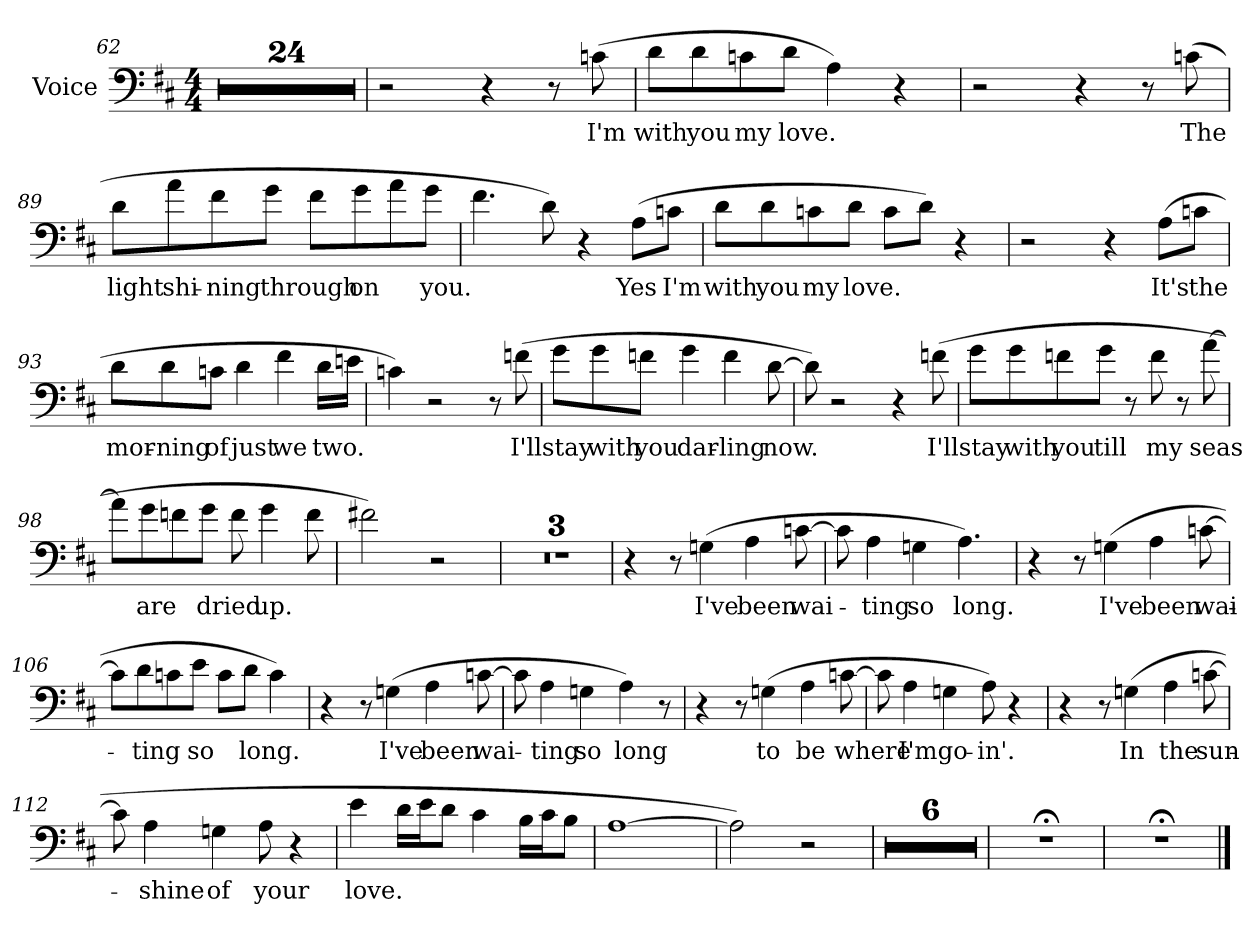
**kern	**text
*part1	*part1
*staff1	*staff1
*I"Voice	*
*I'Voice	*
*clefF4	*
*k[f#c#]	*
*M4/4	*
=62	=62
1r	.
=63	=63
1r	.
=64	=64
1r	.
=65	=65
1r	.
=66	=66
1r	.
=67	=67
1r	.
=68	=68
1r	.
=69	=69
1r	.
=70	=70
1r	.
=71	=71
1r	.
=72	=72
1r	.
=73	=73
1r	.
=74	=74
1r	.
=75	=75
1r	.
=76	=76
1r	.
=77	=77
1r	.
=78	=78
1r	.
=79	=79
1r	.
=80	=80
1r	.
=81	=81
1r	.
=82	=82
1r	.
=83	=83
1r	.
=84	=84
1r	.
=85	=85
1r	.
=86	=86
2r	.
4r	.
8r	.
!	!LO:LY:b
(>8cn\	I'm
=87	=87
!	!LO:LY:b
8d\L	with
!	!LO:LY:b
8d\	you
!	!LO:LY:b
8cn\	my
!	!LO:LY:b
8d\J	love.
4A\)	.
4r	.
=88	=88
2r	.
4r	.
8r	.
!	!LO:LY:b
(>8cn\	The
=89	=89
!	!LO:LY:b
8d\L	light
!	!LO:LY:b
8a\	shi-
!	!LO:LY:b
8f#\	-ning
!	!LO:LY:b
8g\J	through
8f#\L	.
!	!LO:LY:b
8g\	on
8a\	.
!	!LO:LY:b
8g\J	you.
=90	=90
4.f#\	.
8d\)	.
4r	.
!	!LO:LY:b
(>8A\L	Yes
!	!LO:LY:b
8cn\J	I'm
=91	=91
!	!LO:LY:b
8d\L	with
!	!LO:LY:b
8d\	you
!	!LO:LY:b
8cn\	my
!	!LO:LY:b
8d\J	love.
8c\L	.
8d\J)	.
4r	.
=92	=92
2r	.
4r	.
!	!LO:LY:b
(>8A\L	It's
!	!LO:LY:b
8cn\J	the
=93	=93
!	!LO:LY:b
8d\L	mor-
!	!LO:LY:b
8d\	-ning
!	!LO:LY:b
8cn\J	of
!	!LO:LY:b
4d\	just
!	!LO:LY:b
4f#\	we
!	!LO:LY:b
16d\LL	two.
16en\JJ	.
=94	=94
4cn\)	.
2r	.
8r	.
!	!LO:LY:b
(>8fn\	I'll
=95	=95
!	!LO:LY:b
8g\L	stay
!	!LO:LY:b
8g\	with
!	!LO:LY:b
8fn\J	you
!	!LO:LY:b
4g\	dar-
!	!LO:LY:b
4f\	-ling
!	!LO:LY:b
[8d\	now.
=96	=96
8d\])	.
2r	.
4r	.
!	!LO:LY:b
(>8fn\	I'll
=97	=97
!	!LO:LY:b
8g\L	stay
!	!LO:LY:b
8g\	with
!	!LO:LY:b
8fn\	you
!	!LO:LY:b
8g\J	till
8r	.
!	!LO:LY:b
8f\	my
8r	.
!	!LO:LY:b
[8a\	seas
=98	=98
8a\L]	.
!	!LO:LY:b
8g\	are
8fn\	.
!	!LO:LY:b
8g\J	dried
8f\	.
!	!LO:LY:b
4g\	up.
8f\	.
=99	=99
2f#X\)	.
2r	.
=100	=100
1r	.
=101	=101
1r	.
=102	=102
1r	.
=103	=103
4r	.
8r	.
!	!LO:LY:b
(>4Gn\	I've
!	!LO:LY:b
4A\	been
!	!LO:LY:b
[8cn\	wai-
=104	=104
8c\]	.
!	!LO:LY:b
4A\	-ting
!	!LO:LY:b
4Gn\	so
!	!LO:LY:b
4.A\)	long.
=105	=105
4r	.
8r	.
!	!LO:LY:b
(>4Gn\	I've
!	!LO:LY:b
4A\	been
!	!LO:LY:b
[8cn\	wai-
=106	=106
8c\L]	.
!	!LO:LY:b
8d\	-ting
8cn\	.
!	!LO:LY:b
8e\J	so
8c\L	.
!	!LO:LY:b
8d\J	long.
4c\)	.
=107	=107
4r	.
8r	.
!	!LO:LY:b
(>4Gn\	I've
!	!LO:LY:b
4A\	been
!	!LO:LY:b
[8cn\	wai-
=108	=108
8c\]	.
!	!LO:LY:b
4A\	-ting
!	!LO:LY:b
4Gn\	so
!	!LO:LY:b
4A\)	long
8r	.
=109	=109
4r	.
8r	.
!	!LO:LY:b
(>4Gn\	to
!	!LO:LY:b
4A\	be
!	!LO:LY:b
[8cn\	where
=110	=110
8c\]	.
!	!LO:LY:b
4A\	I'm
!	!LO:LY:b
4Gn\	go-
!	!LO:LY:b
8A\)	-in'.
4r	.
=111	=111
4r	.
8r	.
!	!LO:LY:b
(>4Gn\	In
!	!LO:LY:b
4A\	the
!	!LO:LY:b
[8cn\	sun-
=112	=112
8c\]	.
!	!LO:LY:b
4A\	-shine
!	!LO:LY:b
4Gn\	of
!	!LO:LY:b
8A\	your
4r	.
=113	=113
!	!LO:LY:b
4e\	love.
16d\LL	.
16e\J	.
8d\J	.
4c#\	.
16B\LL	.
16c#\J	.
8B\J	.
=114	=114
[1A	.
=115	=115
2A\])	.
2r	.
=116	=116
1r	.
=117	=117
1r	.
=118	=118
1r	.
=119	=119
1r	.
=120	=120
1r	.
=121	=121
1r	.
=121X1	=121X1
1r;<	.
=121X2	=121X2
1r;<	.
==	==
*-	*-
